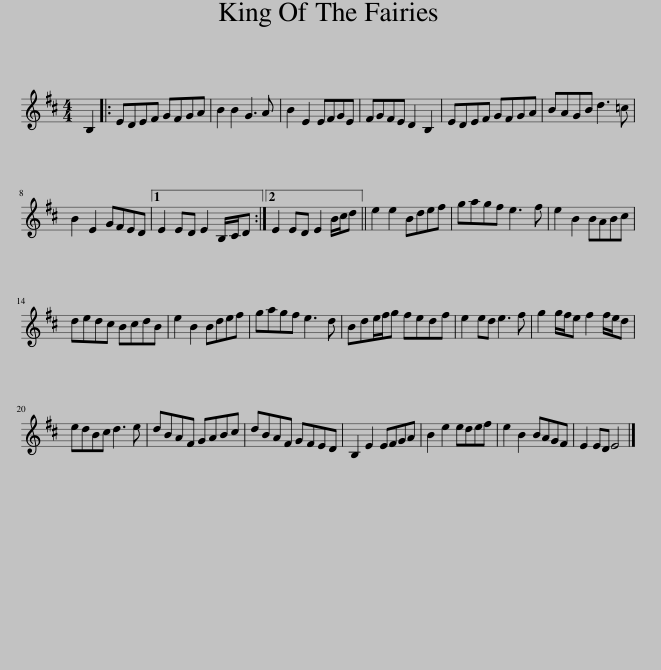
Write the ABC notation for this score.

X:1
L:1/8
M:4/4
I:linebreak $
K:D
V:1 treble
V:1
 B,2 |: EDEF GFGA | B2 B2 G3 A | B2 E2 EFGE | FGFE D2 B,2 | %5
 EDEF GFGA | BAGB d3 =c |$ B2 E2 GFED |1 E2 ED E2 B,/C/D :|2 E2 ED E2 B/c/d || %10
 e2 e2 Bdef | gagf e3 f | e2 B2 BABc |$ dedc BcdB | e2 B2 Bdef | %15
 gagf e3 d | Bde/f/g fedf | e2 ed e3 f | g2 g/f/e f2 f/e/d |$ edBc d3 e | %20
 dBAF GABc | dBAF GFED | B,2 E2 EFGA | B2 e2 edef | e2 B2 BAGF | %25
 E2 ED E4 |] %26
